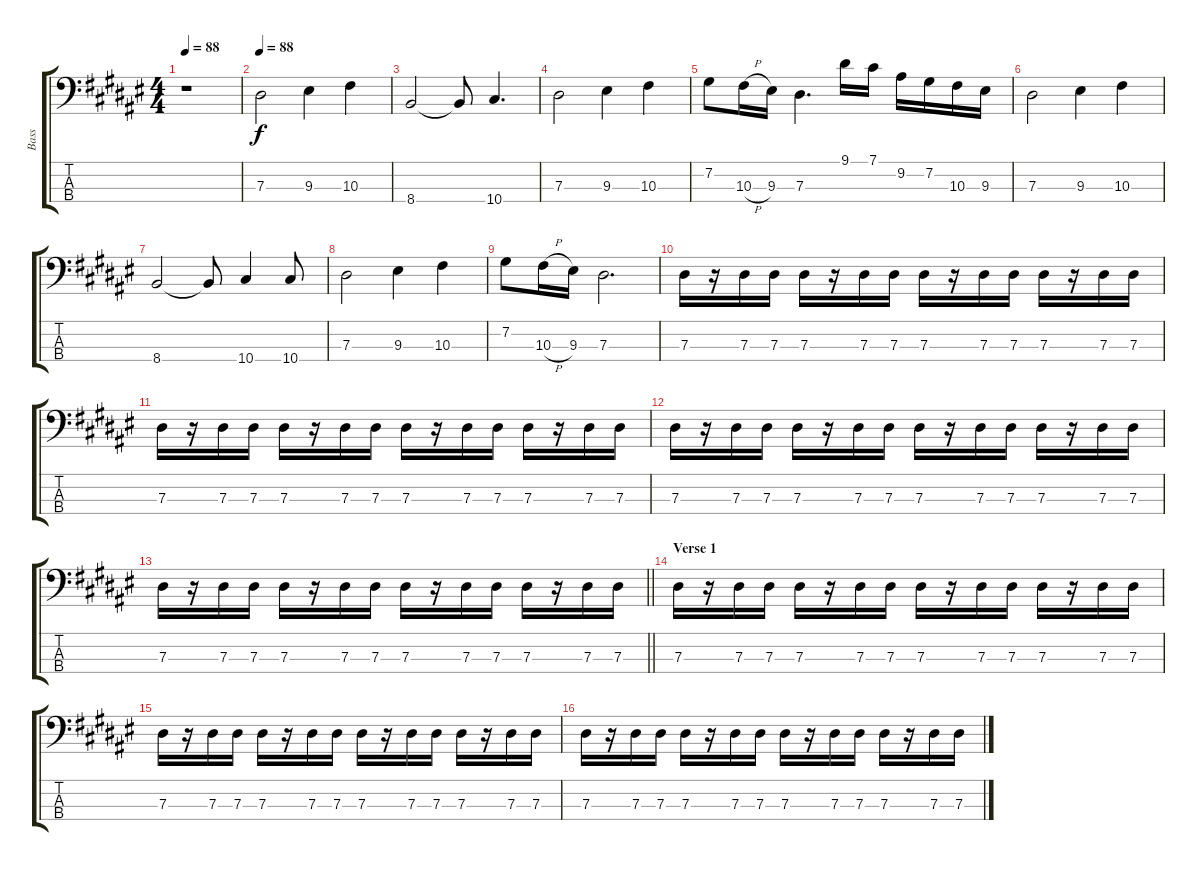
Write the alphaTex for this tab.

\track ("Bass" "Bass") {instrument electricbassfinger}
\staff {score tabs}
\tuning (Gb2 Db2 Ab1 Eb1) {hide}
\ts (4 4)
\tempo 88
\clef f4
\ks f#
r.1{dy f instrument electricbassfinger} |
\tempo 88
7.3.2 9.3.4 10.3.4 |
8.4.2 8.4{t}.8 10.4.4{d} |
7.3.2 9.3.4 10.3.4 |
7.2.8 10.3{h}.16 9.3.16 7.3.4{d} 9.1.16 7.1.16 9.2.16 7.2.16 10.3.16 9.3.16 |
7.3.2 9.3.4 10.3.4 |
8.4.2 8.4{t}.8 10.4.4 10.4.8 |
7.3.2 9.3.4 10.3.4 |
7.2.8 10.3{h}.16 9.3.16 7.3.2{d} |
7.3.16 r.16 7.3.16 7.3.16 7.3.16 r.16 7.3.16 7.3.16 7.3.16 r.16 7.3.16 7.3.16 7.3.16 r.16 7.3.16 7.3.16 |
7.3.16 r.16 7.3.16 7.3.16 7.3.16 r.16 7.3.16 7.3.16 7.3.16 r.16 7.3.16 7.3.16 7.3.16 r.16 7.3.16 7.3.16 |
7.3.16 r.16 7.3.16 7.3.16 7.3.16 r.16 7.3.16 7.3.16 7.3.16 r.16 7.3.16 7.3.16 7.3.16 r.16 7.3.16 7.3.16 |
\barLineRight lightlight
7.3.16 r.16 7.3.16 7.3.16 7.3.16 r.16 7.3.16 7.3.16 7.3.16 r.16 7.3.16 7.3.16 7.3.16 r.16 7.3.16 7.3.16 |
\section ("" "Verse 1")
7.3.16 r.16 7.3.16 7.3.16 7.3.16 r.16 7.3.16 7.3.16 7.3.16 r.16 7.3.16 7.3.16 7.3.16 r.16 7.3.16 7.3.16 |
7.3.16 r.16 7.3.16 7.3.16 7.3.16 r.16 7.3.16 7.3.16 7.3.16 r.16 7.3.16 7.3.16 7.3.16 r.16 7.3.16 7.3.16 |
7.3.16 r.16 7.3.16 7.3.16 7.3.16 r.16 7.3.16 7.3.16 7.3.16 r.16 7.3.16 7.3.16 7.3.16 r.16 7.3.16 7.3.16
